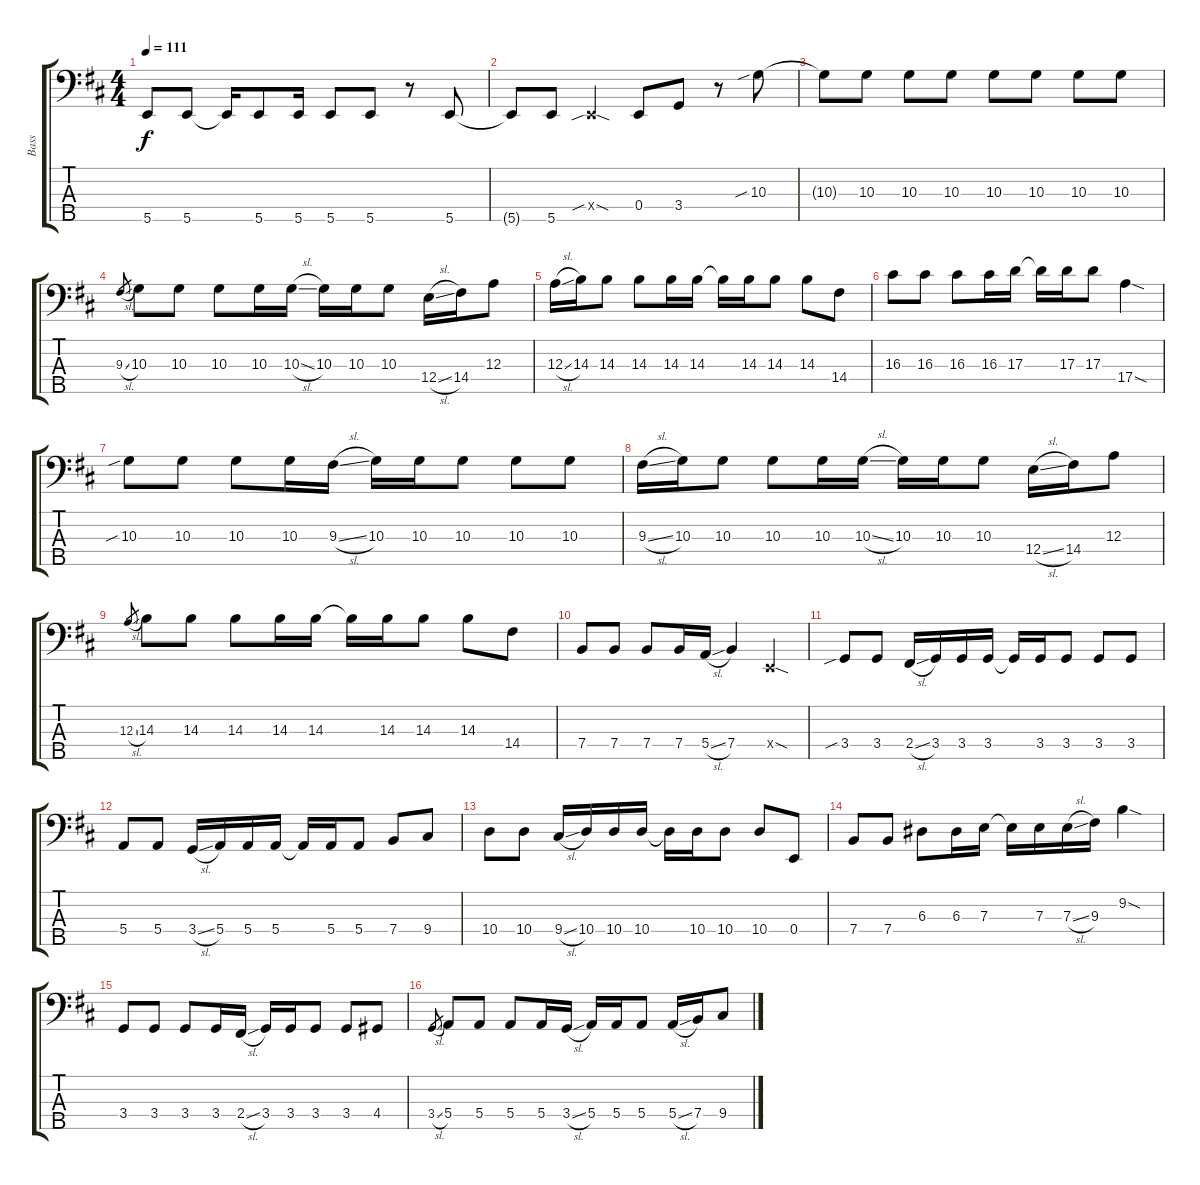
\track ("Bass" "Bass") {instrument electricbassfinger}
\staff {score tabs}
\tuning (G2 D2 A1 E1 B0) {hide}
\ts (4 4)
\tempo 111
\clef f4
\ks d
5.5{t}.8{dy f} 5.5.8 5.5{t}.16 5.5.8 5.5.16 5.5.8 5.5.8 r.8 5.5.8 |
5.5{t}.8 5.5.8 0.4{sib sod x}.4 0.4.8 3.4.8 r.8 10.3{sib}.8 |
10.3{t}.8 10.3.8 10.3.8 10.3.8 10.3.8 10.3.8 10.3.8 10.3.8 |
9.3{sl}.8{gr} 10.3.8 10.3.8 10.3.8 10.3.16 10.3{sl}.16 10.3.16 10.3.16 10.3.8 12.4{sl}.16 14.4.16 12.3.8 |
12.3{sl}.16 14.3.16 14.3.8 14.3.8 14.3.16 14.3.16 14.3{t}.16 14.3.16 14.3.8 14.3.8 14.4.8 |
16.3.8 16.3.8 16.3.8 16.3.16 17.3.16 17.3{t}.16 17.3.16 17.3.8 17.4{sod}.4 |
10.3{sib}.8 10.3.8 10.3.8 10.3.16 9.3{sl}.16 10.3.16 10.3.16 10.3.8 10.3.8 10.3.8 |
9.3{sl}.16 10.3.16 10.3.8 10.3.8 10.3.16 10.3{sl}.16 10.3.16 10.3.16 10.3.8 12.4{sl}.16 14.4.16 12.3.8 |
12.3{sl}.8{gr} 14.3.8 14.3.8 14.3.8 14.3.16 14.3.16 14.3{t}.16 14.3.16 14.3.8 14.3.8 14.4.8 |
7.4.8 7.4.8 7.4.8 7.4.16 5.4{sl}.16 7.4.4 0.4{sod x}.4 |
3.4{sib}.8 3.4.8 2.4{sl}.16 3.4.16 3.4.16 3.4.16 3.4{t}.16 3.4.16 3.4.8 3.4.8 3.4.8 |
5.4.8 5.4.8 3.4{sl}.16 5.4.16 5.4.16 5.4.16 5.4{t}.16 5.4.16 5.4.8 7.4.8 9.4.8 |
10.4.8 10.4.8 9.4{sl}.16 10.4.16 10.4.16 10.4.16 10.4{t}.16 10.4.16 10.4.8 10.4.8 0.4.8 |
7.4.8 7.4.8 6.3.8 6.3.16 7.3.16 7.3{t}.16 7.3.16 7.3{sl}.16 9.3.16 9.2{sod}.4 |
3.4.8 3.4.8 3.4.8 3.4.16 2.4{sl}.16 3.4.16 3.4.16 3.4.8 3.4.8 4.4.8 |
3.4{sl}.8{gr} 5.4.8 5.4.8 5.4.8 5.4.16 3.4{sl}.16 5.4.16 5.4.16 5.4.8 5.4{sl}.16 7.4.16 9.4.8
